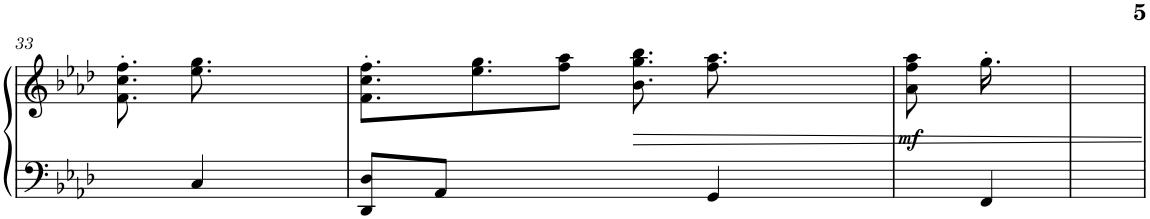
**kern	**kern	**dynam
*part1	*part1	*part1
*staff2	*staff1	*staff1/2
*I"Piano	*	*
*I'Pno	*	*
!!LO:PB:g=z
*clefF4	*clefG2	*
*k[b-e-a-d-]	*k[b-e-a-d-]	*
=33	=33	=33
8.ryy	8.f\' 8.cc\' 8.ff\'	.
4C/	8.ee-\ 8.gg\	.
.	2ryy	.
2ryy	.	.
.	8ryy	.
16ryy	.	.
=34	=34	=34
8DD-/ 8D-/L	8.f\' 8.cc\' 8.ff\'L	.
8AA-/J	.	.
.	8.ee-\ 8.gg\	.
4..ryy	.	.
.	8ff\ 8aa-\J	.
.	8.b-\ 8.gg\ 8.bb-\	.
4GG/	8.ff\ 8.aa-\	.
.	8ryy	.
16ryy	.	.
=35	=35	=35
!	!	!LO:DY:b
8ryy	8a-\ 8ff\ 8aa-\	mf
4FF/	16.gg'\	.
.	2ryy	.
2ryy	.	.
.	4ryy	.
8ryy	.	.
.	32ryy	.
=	=	=
*-	*-	*-
